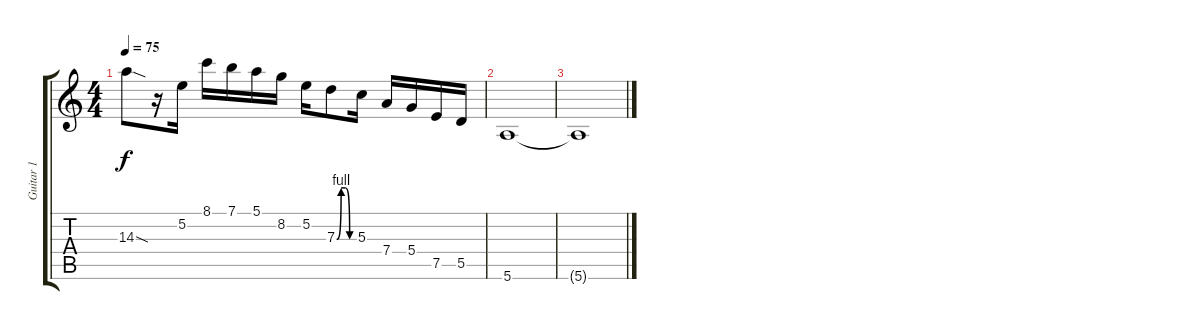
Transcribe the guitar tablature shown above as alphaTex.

\track ("Guitar 1" "Guitar 1") {instrument electricguitarjazz}
\staff {score tabs}
\tuning (E4 B3 G3 D3 A2 E2) {hide}
\ts (4 4)
\tempo 75
\clef g2
\ks c
14.3{sod}.8{dy f} r.16 5.2.16 8.1.16 7.1.16 5.1.16 8.2.16 5.2.16 7.3{be (custom 0 0 15 4 30 4 45 0 60 0)}.8 5.3.16 7.4.16 5.4.16 7.5.16 5.5.16 |
5.6.1 |
5.6{t}.1
